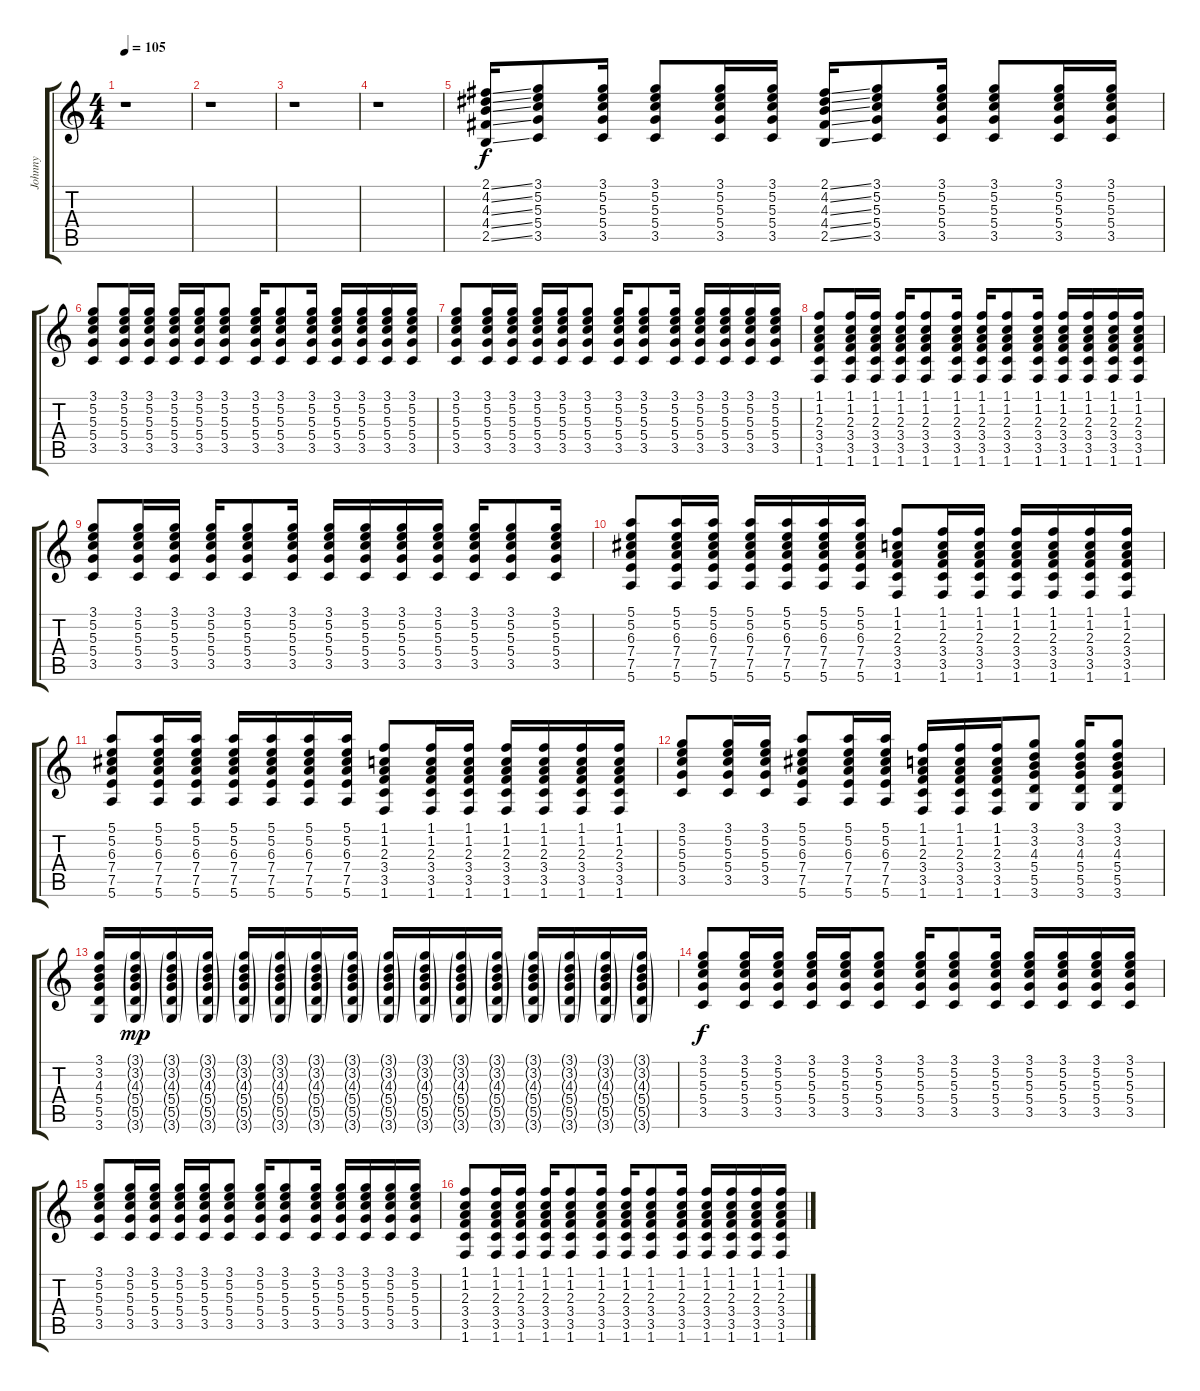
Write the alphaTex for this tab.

\track ("Johnny" "Johnny") {instrument distortionguitar}
\staff {score tabs}
\tuning (E4 B3 G3 D3 A2 E2) {hide}
\ts (4 4)
\tempo 105
\clef g2
\ks c
r.1{dy f instrument distortionguitar} |
r.1 |
r.1 |
r.1 |
(2.1{ss} 4.2{ss} 4.3{ss} 4.4{ss} 2.5{ss}).16 (3.1 5.2 5.3 5.4 3.5).8 (3.1 5.2 5.3 5.4 3.5).16 (3.1 5.2 5.3 5.4 3.5).8 (3.1 5.2 5.3 5.4 3.5).16 (3.1 5.2 5.3 5.4 3.5).16 (2.1{ss} 4.2{ss} 4.3{ss} 4.4{ss} 2.5{ss}).16 (3.1 5.2 5.3 5.4 3.5).8 (3.1 5.2 5.3 5.4 3.5).16 (3.1 5.2 5.3 5.4 3.5).8 (3.1 5.2 5.3 5.4 3.5).16 (3.1 5.2 5.3 5.4 3.5).16 |
(3.1 5.2 5.3 5.4 3.5).8 (3.1 5.2 5.3 5.4 3.5).16 (3.1 5.2 5.3 5.4 3.5).16 (3.1 5.2 5.3 5.4 3.5).16 (3.1 5.2 5.3 5.4 3.5).16 (3.1 5.2 5.3 5.4 3.5).8 (3.1 5.2 5.3 5.4 3.5).16 (3.1 5.2 5.3 5.4 3.5).8 (3.1 5.2 5.3 5.4 3.5).16 (3.1 5.2 5.3 5.4 3.5).16 (3.1 5.2 5.3 5.4 3.5).16 (3.1 5.2 5.3 5.4 3.5).16 (3.1 5.2 5.3 5.4 3.5).16 |
(3.1 5.2 5.3 5.4 3.5).8 (3.1 5.2 5.3 5.4 3.5).16 (3.1 5.2 5.3 5.4 3.5).16 (3.1 5.2 5.3 5.4 3.5).16 (3.1 5.2 5.3 5.4 3.5).16 (3.1 5.2 5.3 5.4 3.5).8 (3.1 5.2 5.3 5.4 3.5).16 (3.1 5.2 5.3 5.4 3.5).8 (3.1 5.2 5.3 5.4 3.5).16 (3.1 5.2 5.3 5.4 3.5).16 (3.1 5.2 5.3 5.4 3.5).16 (3.1 5.2 5.3 5.4 3.5).16 (3.1 5.2 5.3 5.4 3.5).16 |
(1.1 1.2 2.3 3.4 3.5 1.6).8 (1.1 1.2 2.3 3.4 3.5 1.6).16 (1.1 1.2 2.3 3.4 3.5 1.6).16 (1.1 1.2 2.3 3.4 3.5 1.6).16 (1.1 1.2 2.3 3.4 3.5 1.6).8 (1.1 1.2 2.3 3.4 3.5 1.6).16 (1.1 1.2 2.3 3.4 3.5 1.6).16 (1.1 1.2 2.3 3.4 3.5 1.6).8 (1.1 1.2 2.3 3.4 3.5 1.6).16 (1.1 1.2 2.3 3.4 3.5 1.6).16 (1.1 1.2 2.3 3.4 3.5 1.6).16 (1.1 1.2 2.3 3.4 3.5 1.6).16 (1.1 1.2 2.3 3.4 3.5 1.6).16 |
(3.1 5.2 5.3 5.4 3.5).8 (3.1 5.2 5.3 5.4 3.5).16 (3.1 5.2 5.3 5.4 3.5).16 (3.1 5.2 5.3 5.4 3.5).16 (3.1 5.2 5.3 5.4 3.5).8 (3.1 5.2 5.3 5.4 3.5).16 (3.1 5.2 5.3 5.4 3.5).16 (3.1 5.2 5.3 5.4 3.5).16 (3.1 5.2 5.3 5.4 3.5).16 (3.1 5.2 5.3 5.4 3.5).16 (3.1 5.2 5.3 5.4 3.5).16 (3.1 5.2 5.3 5.4 3.5).8 (3.1 5.2 5.3 5.4 3.5).16 |
(5.1 5.2 6.3 7.4 7.5 5.6).8 (5.1 5.2 6.3 7.4 7.5 5.6).16 (5.1 5.2 6.3 7.4 7.5 5.6).16 (5.1 5.2 6.3 7.4 7.5 5.6).16 (5.1 5.2 6.3 7.4 7.5 5.6).16 (5.1 5.2 6.3 7.4 7.5 5.6).16 (5.1 5.2 6.3 7.4 7.5 5.6).16 (1.1 1.2 2.3 3.4 3.5 1.6).8 (1.1 1.2 2.3 3.4 3.5 1.6).16 (1.1 1.2 2.3 3.4 3.5 1.6).16 (1.1 1.2 2.3 3.4 3.5 1.6).16 (1.1 1.2 2.3 3.4 3.5 1.6).16 (1.1 1.2 2.3 3.4 3.5 1.6).16 (1.1 1.2 2.3 3.4 3.5 1.6).16 |
(5.1 5.2 6.3 7.4 7.5 5.6).8 (5.1 5.2 6.3 7.4 7.5 5.6).16 (5.1 5.2 6.3 7.4 7.5 5.6).16 (5.1 5.2 6.3 7.4 7.5 5.6).16 (5.1 5.2 6.3 7.4 7.5 5.6).16 (5.1 5.2 6.3 7.4 7.5 5.6).16 (5.1 5.2 6.3 7.4 7.5 5.6).16 (1.1 1.2 2.3 3.4 3.5 1.6).8 (1.1 1.2 2.3 3.4 3.5 1.6).16 (1.1 1.2 2.3 3.4 3.5 1.6).16 (1.1 1.2 2.3 3.4 3.5 1.6).16 (1.1 1.2 2.3 3.4 3.5 1.6).16 (1.1 1.2 2.3 3.4 3.5 1.6).16 (1.1 1.2 2.3 3.4 3.5 1.6).16 |
(3.1 5.2 5.3 5.4 3.5).8 (3.1 5.2 5.3 5.4 3.5).16 (3.1 5.2 5.3 5.4 3.5).16 (5.1 5.2 6.3 7.4 7.5 5.6).8 (5.1 5.2 6.3 7.4 7.5 5.6).16 (5.1 5.2 6.3 7.4 7.5 5.6).16 (1.1 1.2 2.3 3.4 3.5 1.6).16 (1.1 1.2 2.3 3.4 3.5 1.6).16 (1.1 1.2 2.3 3.4 3.5 1.6).16 (3.1 3.2 4.3 5.4 5.5 3.6).8 (3.1 3.2 4.3 5.4 5.5 3.6).16 (3.1 3.2 4.3 5.4 5.5 3.6).8 |
(3.1 3.2 4.3 5.4 5.5 3.6).16 (3.1{g} 3.2{g} 4.3{g} 5.4{g} 5.5{g} 3.6{g}).16{dy mp} (3.1{g} 3.2{g} 4.3{g} 5.4{g} 5.5{g} 3.6{g}).16 (3.1{g} 3.2{g} 4.3{g} 5.4{g} 5.5{g} 3.6{g}).16 (3.1{g} 3.2{g} 4.3{g} 5.4{g} 5.5{g} 3.6{g}).16 (3.1{g} 3.2{g} 4.3{g} 5.4{g} 5.5{g} 3.6{g}).16 (3.1{g} 3.2{g} 4.3{g} 5.4{g} 5.5{g} 3.6{g}).16 (3.1{g} 3.2{g} 4.3{g} 5.4{g} 5.5{g} 3.6{g}).16 (3.1{g} 3.2{g} 4.3{g} 5.4{g} 5.5{g} 3.6{g}).16 (3.1{g} 3.2{g} 4.3{g} 5.4{g} 5.5{g} 3.6{g}).16 (3.1{g} 3.2{g} 4.3{g} 5.4{g} 5.5{g} 3.6{g}).16 (3.1{g} 3.2{g} 4.3{g} 5.4{g} 5.5{g} 3.6{g}).16 (3.1{g} 3.2{g} 4.3{g} 5.4{g} 5.5{g} 3.6{g}).16 (3.1{g} 3.2{g} 4.3{g} 5.4{g} 5.5{g} 3.6{g}).16 (3.1{g} 3.2{g} 4.3{g} 5.4{g} 5.5{g} 3.6{g}).16 (3.1{g} 3.2{g} 4.3{g} 5.4{g} 5.5{g} 3.6{g}).16 |
(3.1 5.2 5.3 5.4 3.5).8{dy f} (3.1 5.2 5.3 5.4 3.5).16 (3.1 5.2 5.3 5.4 3.5).16 (3.1 5.2 5.3 5.4 3.5).16 (3.1 5.2 5.3 5.4 3.5).16 (3.1 5.2 5.3 5.4 3.5).8 (3.1 5.2 5.3 5.4 3.5).16 (3.1 5.2 5.3 5.4 3.5).8 (3.1 5.2 5.3 5.4 3.5).16 (3.1 5.2 5.3 5.4 3.5).16 (3.1 5.2 5.3 5.4 3.5).16 (3.1 5.2 5.3 5.4 3.5).16 (3.1 5.2 5.3 5.4 3.5).16 |
(3.1 5.2 5.3 5.4 3.5).8 (3.1 5.2 5.3 5.4 3.5).16 (3.1 5.2 5.3 5.4 3.5).16 (3.1 5.2 5.3 5.4 3.5).16 (3.1 5.2 5.3 5.4 3.5).16 (3.1 5.2 5.3 5.4 3.5).8 (3.1 5.2 5.3 5.4 3.5).16 (3.1 5.2 5.3 5.4 3.5).8 (3.1 5.2 5.3 5.4 3.5).16 (3.1 5.2 5.3 5.4 3.5).16 (3.1 5.2 5.3 5.4 3.5).16 (3.1 5.2 5.3 5.4 3.5).16 (3.1 5.2 5.3 5.4 3.5).16 |
(1.1 1.2 2.3 3.4 3.5 1.6).8 (1.1 1.2 2.3 3.4 3.5 1.6).16 (1.1 1.2 2.3 3.4 3.5 1.6).16 (1.1 1.2 2.3 3.4 3.5 1.6).16 (1.1 1.2 2.3 3.4 3.5 1.6).8 (1.1 1.2 2.3 3.4 3.5 1.6).16 (1.1 1.2 2.3 3.4 3.5 1.6).16 (1.1 1.2 2.3 3.4 3.5 1.6).8 (1.1 1.2 2.3 3.4 3.5 1.6).16 (1.1 1.2 2.3 3.4 3.5 1.6).16 (1.1 1.2 2.3 3.4 3.5 1.6).16 (1.1 1.2 2.3 3.4 3.5 1.6).16 (1.1 1.2 2.3 3.4 3.5 1.6).16
